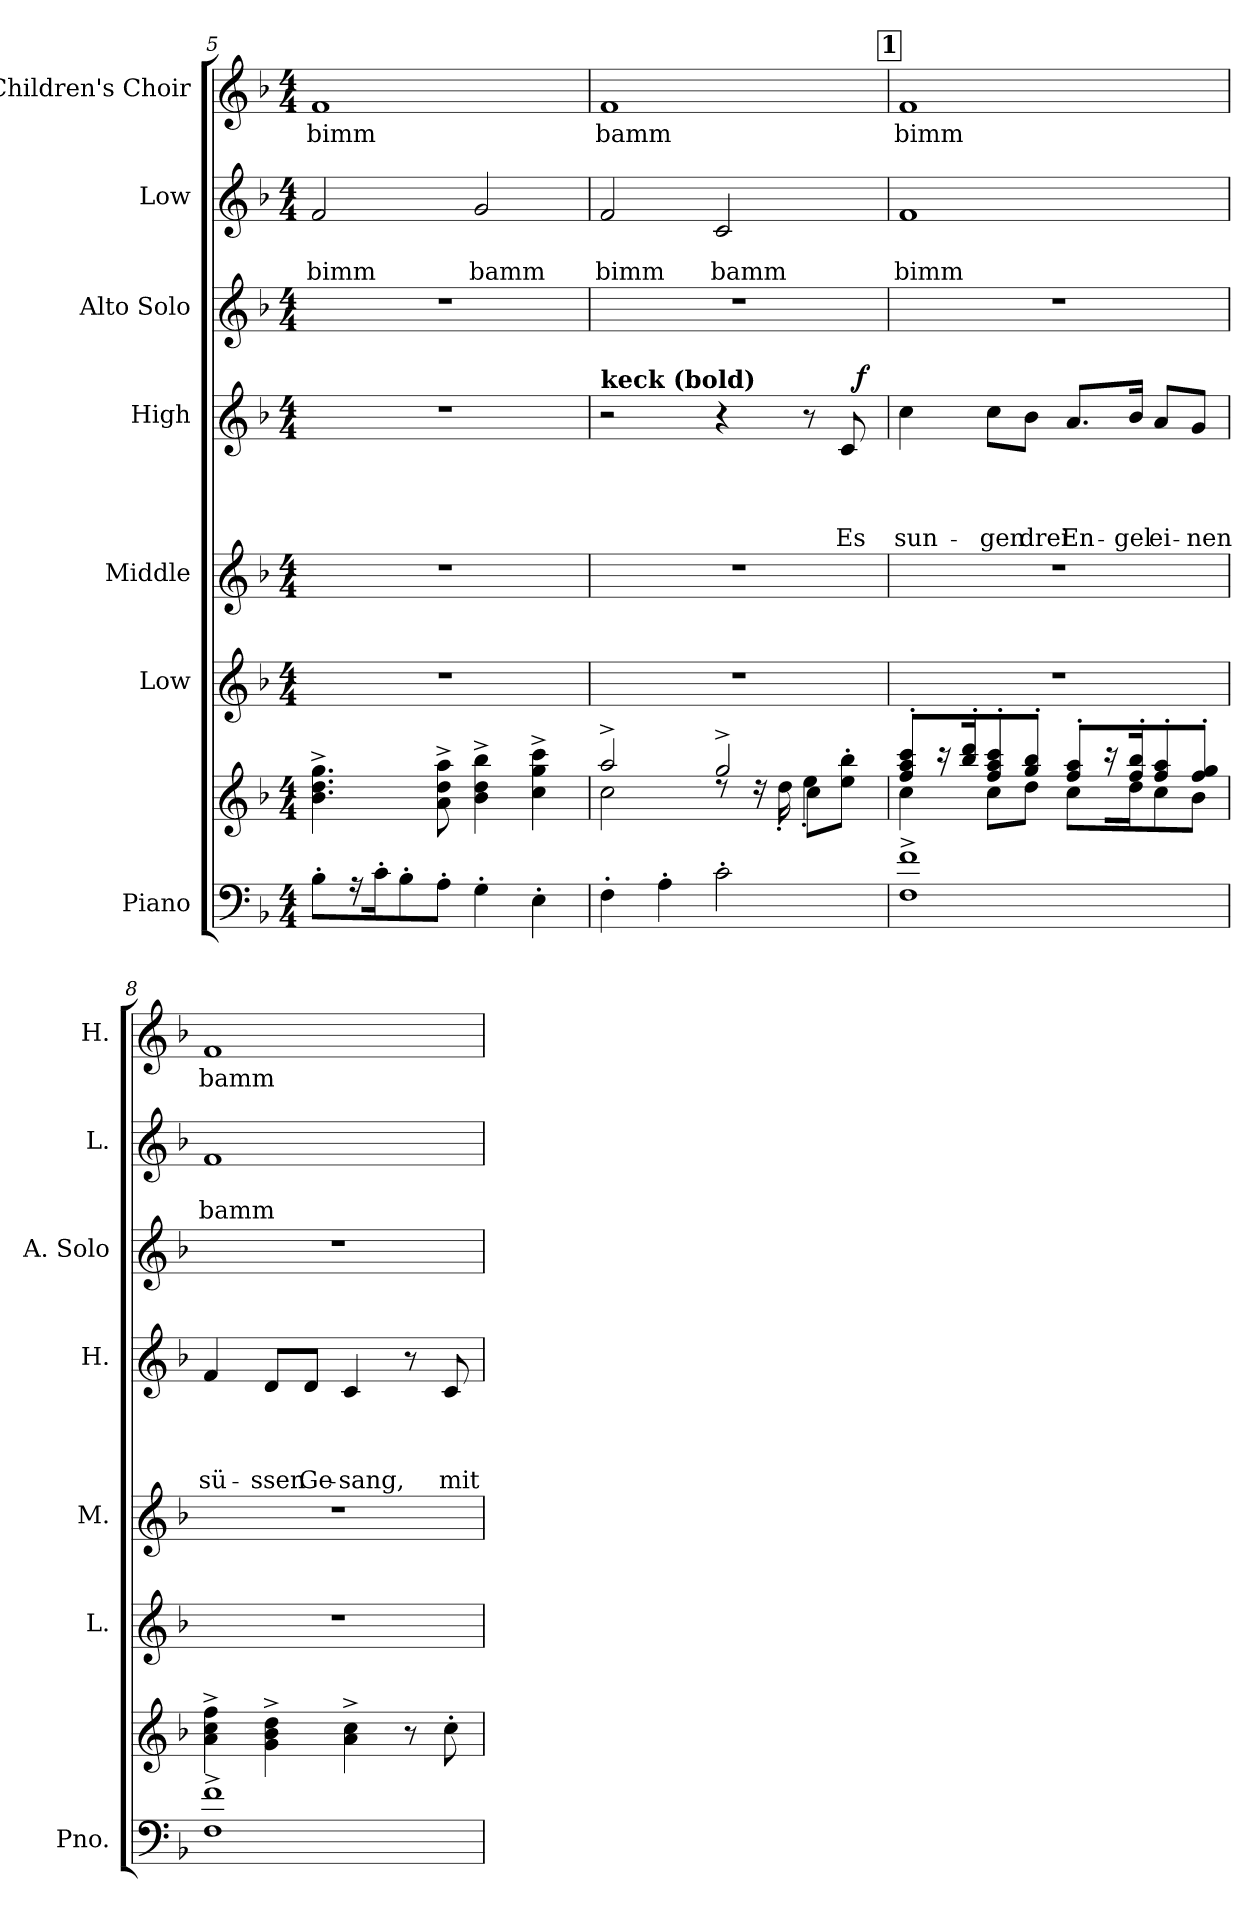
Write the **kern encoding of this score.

**kern	**kern	**kern	**kern	**kern	**text	**text	**text	**text	**dynam	**kern	**kern	**text	**text	**kern	**text
*part7	*part7	*part6	*part5	*part4	*part4	*part4	*part4	*part4	*part4	*part3	*part2	*part2	*part2	*part1	*part1
*staff8	*staff7	*staff6	*staff5	*staff4	*staff4	*staff4	*staff4	*staff4	*staff4	*staff3	*staff2	*staff2	*staff2	*staff1	*staff1
*I"Piano	*	*I"Low	*I"Middle	*I"High	*	*	*	*	*	*I"Alto Solo	*I"Low	*	*	*I"Children's Choir	*
*I'Pno.	*	*I'L.	*I'M.	*I'H.	*	*	*	*	*	*I'A.  Solo	*I'L.	*	*	*I'H.	*
!!LO:LB:g=z
*clefF4	*clefG2	*clefG2	*clefG2	*clefG2	*	*	*	*	*	*clefG2	*clefG2	*	*	*clefG2	*
*k[b-]	*k[b-]	*k[b-]	*k[b-]	*k[b-]	*	*	*	*	*	*k[b-]	*k[b-]	*	*	*k[b-]	*
*F:	*F:	*F:	*F:	*F:	*	*	*	*	*	*F:	*F:	*	*	*F:	*
*M4/4	*M4/4	*M4/4	*M4/4	*M4/4	*	*	*	*	*	*M4/4	*M4/4	*	*	*M4/4	*
=5	=5	=5	=5	=5	=5	=5	=5	=5	=5	=5	=5	=5	=5	=5	=5
8B-'>\L	4.b-\^> 4.dd\^> 4.gg\^>	1r	1r	1r	.	.	.	.	.	1r	2f/	.	bimm	1f	bimm
16r	.	.	.	.	.	.	.	.	.	.	.	.	.	.	.
16c'>\k	.	.	.	.	.	.	.	.	.	.	.	.	.	.	.
8B-'>\	.	.	.	.	.	.	.	.	.	.	.	.	.	.	.
8A'>\J	8a\^> 8dd\^> 8aa\^>	.	.	.	.	.	.	.	.	.	.	.	.	.	.
4G'>\	4b-\^> 4dd\^> 4bb-\^>	.	.	.	.	.	.	.	.	.	2g/	.	bamm	.	.
4E'>\	4cc\^> 4gg\^> 4ccc\^>	.	.	.	.	.	.	.	.	.	.	.	.	.	.
=6	=6	=6	=6	=6	=6	=6	=6	=6	=6	=6	=6	=6	=6	=6	=6
*	*^	*	*	*^	*	*	*	*	*	*	*	*	*	*	*
*	*	*^	*	*	*	*	*	*	*	*	*	*	*	*	*	*	*
!	!	!	!	!	!	!LO:TX:a:B:t=keck (bold)	!	!	!	!	!	!	!	!	!	!	!	!
4F'>\	2aa^>/	2cc\	2.ryy	1r	1r	2r	2ryy	.	.	.	.	.	1r	2f/	.	bimm	1f	bamm
4A'>\	.	.	.	.	.	.	.	.	.	.	.	.	.	.	.	.	.	.
2c'>\	2gg^>/	8rcc	.	.	.	4r	4ryy	.	.	.	.	.	.	2c/	.	bamm	.	.
.	.	16rcc	.	.	.	.	.	.	.	.	.	.	.	.	.	.	.	.
.	.	16dd'>\	.	.	.	.	.	.	.	.	.	.	.	.	.	.	.	.
.	.	4ee'>\	8cc\L	.	.	8r	8ryy	.	.	.	.	.	.	.	.	.	.	.
.	.	.	8ee\'> 8bb-\'>J	.	.	8c/	32ryy	.	.	.	Es	.	.	.	.	.	.	.
!	!	!	!	!	!	!	!	!	!	!	!	!LO:DY:a	!	!	!	!	!	!
.	.	.	.	.	.	.	16.ryy	.	.	.	.	f	.	.	.	.	.	.
*	*	*v	*v	*	*	*v	*v	*	*	*	*	*	*	*	*	*	*	*
!!LO:REH:place=s1:a:fs=7.9:t=1
=7	=7	=7	=7	=7	=7	=7	=7	=7	=7	=7	=7	=7	=7	=7	=7	=7
1F^< 1f^<	8ff/'< 8aa/'< 8ccc/'<L	4cc\	1r	1r	4cc\	.	.	.	sun-	.	1r	1f	.	bimm	1f	bimm
.	16r	.	.	.	.	.	.	.	.	.	.	.	.	.	.	.
.	16bb-/'< 16ddd/'<k	.	.	.	.	.	.	.	.	.	.	.	.	.	.	.
.	8ff/'< 8aa/'< 8ccc/'<	8cc\L	.	.	8cc\L	.	.	.	-gen	.	.	.	.	.	.	.
.	8gg/'< 8bb-/'<J	8dd\J	.	.	8b-\J	.	.	.	drei	.	.	.	.	.	.	.
.	8ff/'< 8aa/'<L	8cc\L	.	.	8.a/L	.	.	.	En-	.	.	.	.	.	.	.
.	16r	16cc'>\Lyy	.	.	.	.	.	.	.	.	.	.	.	.	.	.
.	16ff/'< 16bb-/'<k	16dd\J	.	.	16b-/Jk	.	.	.	-gel	.	.	.	.	.	.	.
.	8ff/'< 8aa/'<	8cc\	.	.	8a/L	.	.	.	ei-	.	.	.	.	.	.	.
.	8ff/'< 8gg/'<J	8b-\J	.	.	8g/J	.	.	.	-nen	.	.	.	.	.	.	.
*	*v	*v	*	*	*	*	*	*	*	*	*	*	*	*	*	*
=8	=8	=8	=8	=8	=8	=8	=8	=8	=8	=8	=8	=8	=8	=8	=8
1F^< 1f^<	4a\^> 4cc\^> 4ff\^>	1r	1r	4f/	.	.	.	sü-	.	1r	1f	.	bamm	1f	bamm
.	4g\^> 4b-\^> 4dd\^>	.	.	8d/L	.	.	.	-ssen	.	.	.	.	.	.	.
.	.	.	.	8d/J	.	.	.	Ge-	.	.	.	.	.	.	.
.	4a\^> 4cc\^>	.	.	4c/	.	.	.	-sang,	.	.	.	.	.	.	.
.	8r	.	.	8r	.	.	.	.	.	.	.	.	.	.	.
.	8cc'>\	.	.	8c/	.	.	.	mit	.	.	.	.	.	.	.
=	=	=	=	=	=	=	=	=	=	=	=	=	=	=	=
*-	*-	*-	*-	*-	*-	*-	*-	*-	*-	*-	*-	*-	*-	*-	*-
